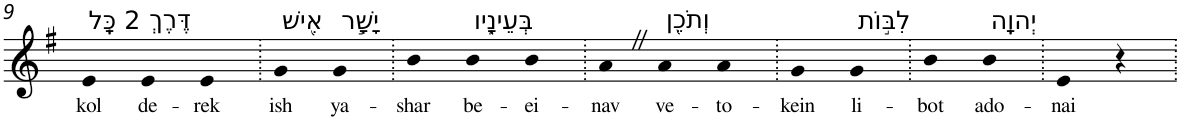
**kern	**text
*part1	*part1
*staff1	*staff1
*I"Piano	*
*I'Pno	*
!!LO:PB:g=z
*clefG2	*
*k[f#]	*
*G:	*
=9	=9
!LO:TX:a:t=2 כָּֽל	!
!	!LO:LY:b
4e	kol
!LO:TX:a:t=דֶּרֶךְ	!
!	!LO:LY:b
4e	de-
!	!LO:LY:b
4e	-rek
=10.	=10.
!LO:TX:a:t=אִ֭ישׁ	!
!	!LO:LY:b
4g	ish
!LO:TX:a:t=יָשָׁ֣ר	!
!	!LO:LY:b
4g	ya-
=11.	=11.
!	!LO:LY:b
4b	-shar
!LO:TX:a:t=בְּעֵינָ֑יו	!
!	!LO:LY:b
4b	be-
!	!LO:LY:b
4b	-ei-
=12.	=12.
!	!LO:LY:b
4aZ	-nav
!LO:TX:a:t=וְתֹכֵ֖ן	!
!	!LO:LY:b
4a	ve-
!	!LO:LY:b
4a	-to-
=13.	=13.
!	!LO:LY:b
4g	-kein
!LO:TX:a:t=לִבּ֣וֹת	!
!	!LO:LY:b
4g	li-
=14.	=14.
!	!LO:LY:b
4b	-bot
!LO:TX:a:t=יְהוָֽה	!
!	!LO:LY:b
4b	ado-
=15.	=15.
!	!LO:LY:b
4e	-nai
4r	.
=.	=.
*-	*-
